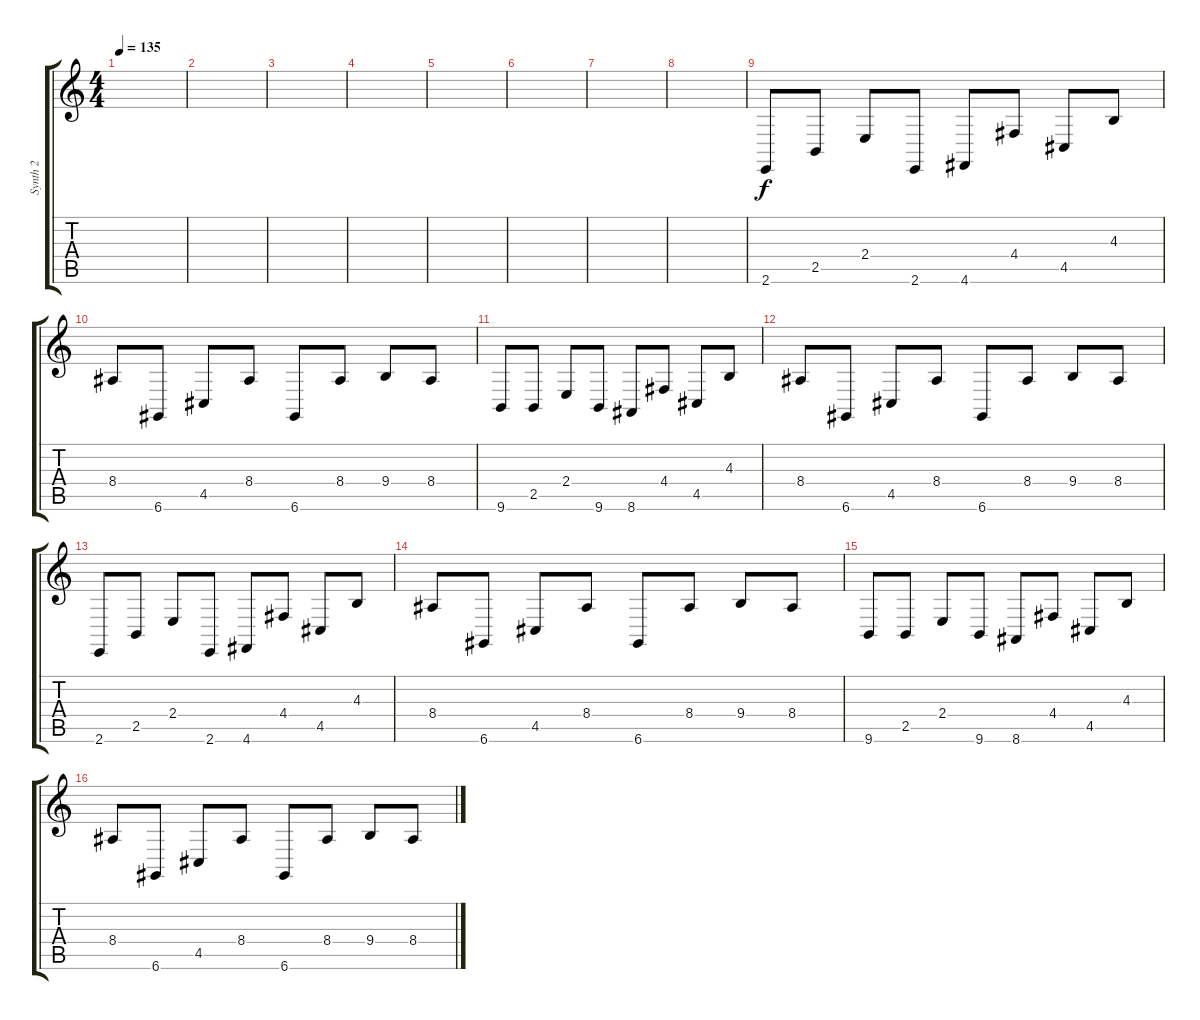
\track ("Synth 2" "Synth 2") {instrument lead2sawtooth}
\staff {score tabs}
\tuning (E4 B3 G3 D3 A2 D2) {hide}
\ts (4 4)
\tempo 135
\clef g2
\ks c
|
|
|
|
|
|
|
|
2.6.8 2.5.8 2.4.8 2.6.8 4.6.8 4.4.8 4.5.8 4.3.8 |
8.4.8 6.6.8 4.5.8 8.4.8 6.6.8 8.4.8 9.4.8 8.4.8 |
9.6.8 2.5.8 2.4.8 9.6.8 8.6.8 4.4.8 4.5.8 4.3.8 |
8.4.8 6.6.8 4.5.8 8.4.8 6.6.8 8.4.8 9.4.8 8.4.8 |
2.6.8 2.5.8 2.4.8 2.6.8 4.6.8 4.4.8 4.5.8 4.3.8 |
8.4.8 6.6.8 4.5.8 8.4.8 6.6.8 8.4.8 9.4.8 8.4.8 |
9.6.8 2.5.8 2.4.8 9.6.8 8.6.8 4.4.8 4.5.8 4.3.8 |
8.4.8 6.6.8 4.5.8 8.4.8 6.6.8 8.4.8 9.4.8 8.4.8
